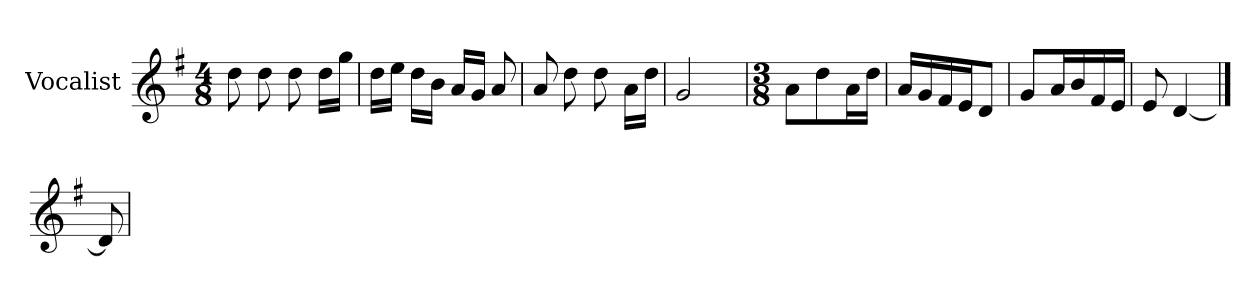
**kern
*part1
*staff1
*I"Vocalist
*k[f#]
*G:
*M4/8
=
8dd
8dd
8dd
16ddLL
16ggJJ
=1
16ddLL
16eeJJ
16ddLL
16bJJ
16aLL
16gJJ
8a
=2
8a
8dd
8dd
16aLL
16ddJJ
=3
2g
=4
*M3/8
8aL
8dd
16aL
16ddJJ
=5
16aLL
16g
16f#
16eJ
8dJ
=6
8gL
16aL
16b
16f#
16eJJ
=7
8e
[4d
==8
8d]
=
*-
